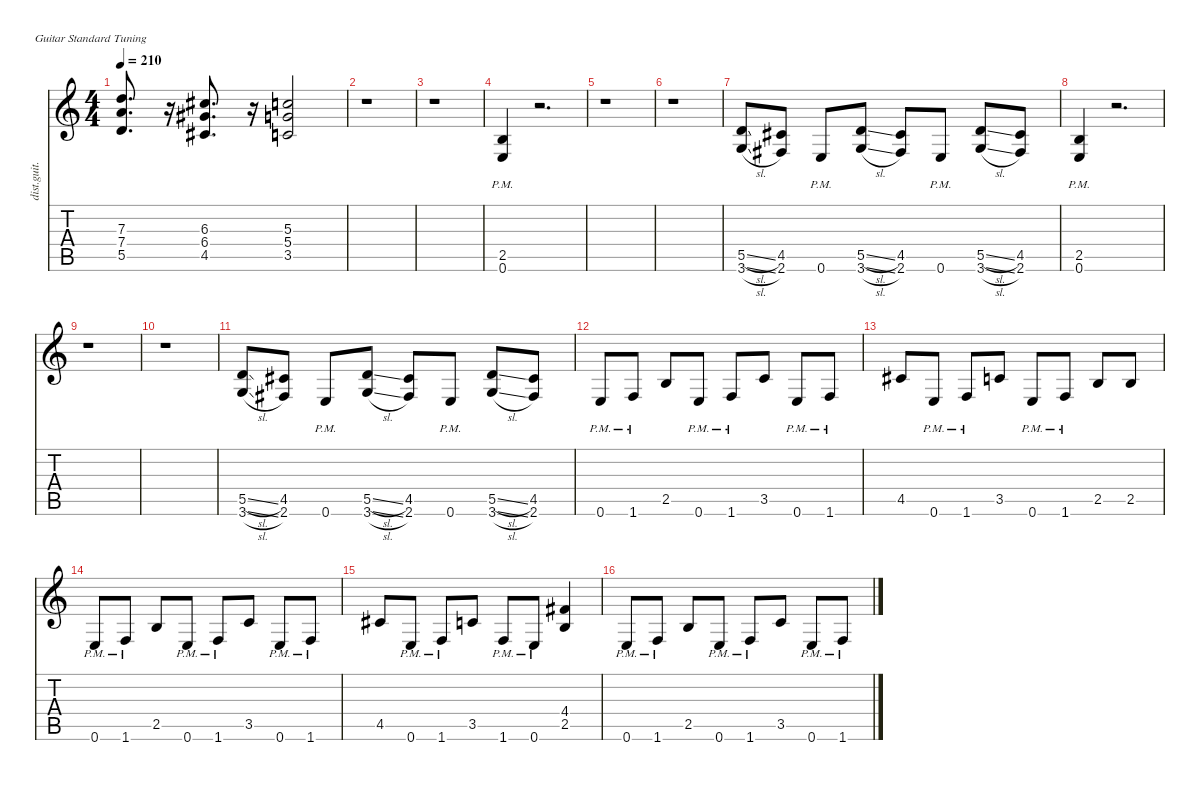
\defaultSystemsLayout 4
\hideDynamics
\bracketExtendMode nobrackets
\otherSystemsTrackNameOrientation horizontal
\track ("Kirk Hammett" "dist.guit.") {instrument distortionguitar}
\staff {score tabs}
\tuning (E4 B3 G3 D3 A2 E2)
\ts (4 4)
\tempo 210
\clef g2
\ks c
(7.3 7.4 5.5).8{d dy fff} r.16 (6.3{acc #} 6.4{acc #} 4.5{acc #}).8{d} r.16 (5.3 5.4 3.5).2 |
r.1 |
r.1 |
(2.5{pm} 0.6{pm}).4{dy ff} r.2{d} |
r.1 |
r.1 |
(5.5{sl} 3.6{sl}).8{dy fff} (4.5{acc #} 2.6{acc #}).8 0.6{pm}.8{dy f} (5.5{sl} 3.6{sl}).8{dy fff} (4.5{acc #} 2.6{acc #}).8 0.6{pm}.8{dy f} (5.5{sl} 3.6{sl}).8{dy fff} (4.5{acc #} 2.6{acc #}).8 |
(2.5{pm} 0.6{pm}).4{dy ff} r.2{d} |
r.1 |
r.1 |
(5.5{sl} 3.6{sl}).8{dy fff} (4.5{acc #} 2.6{acc #}).8 0.6{pm}.8{dy f} (5.5{sl} 3.6{sl}).8{dy fff} (4.5{acc #} 2.6{acc #}).8 0.6{pm}.8{dy f} (5.5{sl} 3.6{sl}).8{dy fff} (4.5{acc #} 2.6{acc #}).8 |
0.6{pm}.8 1.6{pm}.8 2.5.8 0.6{pm}.8 1.6{pm}.8 3.5.8 0.6{pm}.8 1.6{pm}.8 |
4.5{acc #}.8 0.6{pm}.8 1.6{pm}.8 3.5.8 0.6{pm}.8 1.6{pm}.8 2.5.8 2.5.8 |
0.6{pm}.8 1.6{pm}.8 2.5.8 0.6{pm}.8 1.6{pm}.8 3.5.8 0.6{pm}.8 1.6{pm}.8 |
4.5{acc #}.8 0.6{pm}.8 1.6{pm}.8 3.5.8 1.6{pm}.8 0.6{pm}.8 (4.4{acc #} 2.5).4 |
0.6{pm}.8 1.6{pm}.8 2.5.8 0.6{pm}.8 1.6{pm}.8 3.5.8 0.6{pm}.8 1.6{pm}.8
